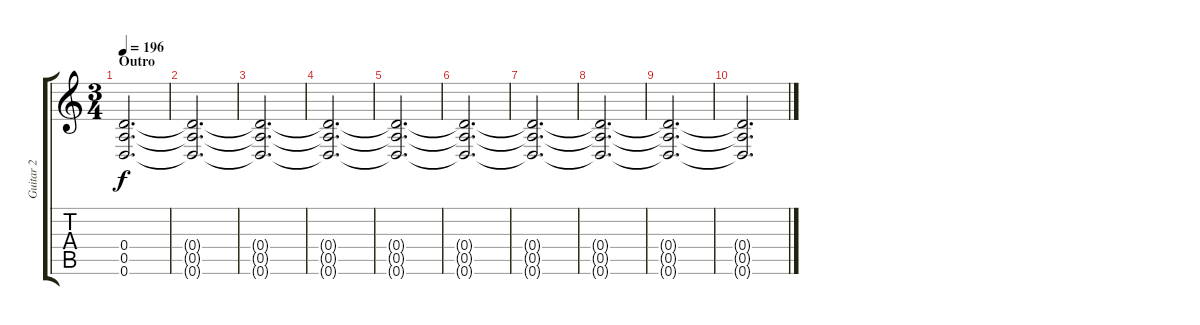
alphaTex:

\track ("Guitar 2" "Guitar 2") {instrument distortionguitar}
\staff {score tabs}
\tuning (E4 B3 G3 D3 A2 D2) {hide}
\ts (3 4)
\section ("" "Outro")
\tempo 196
\clef g2
\ks c
(0.4 0.5 0.6).2{d dy f} |
(0.4{t} 0.5{t} 0.6{t}).2{d} |
(0.4{t} 0.5{t} 0.6{t}).2{d} |
(0.4{t} 0.5{t} 0.6{t}).2{d} |
(0.4{t} 0.5{t} 0.6{t}).2{d} |
(0.4{t} 0.5{t} 0.6{t}).2{d} |
(0.4{t} 0.5{t} 0.6{t}).2{d} |
(0.4{t} 0.5{t} 0.6{t}).2{d} |
(0.4{t} 0.5{t} 0.6{t}).2{d} |
(0.4{t} 0.5{t} 0.6{t}).2{d}
